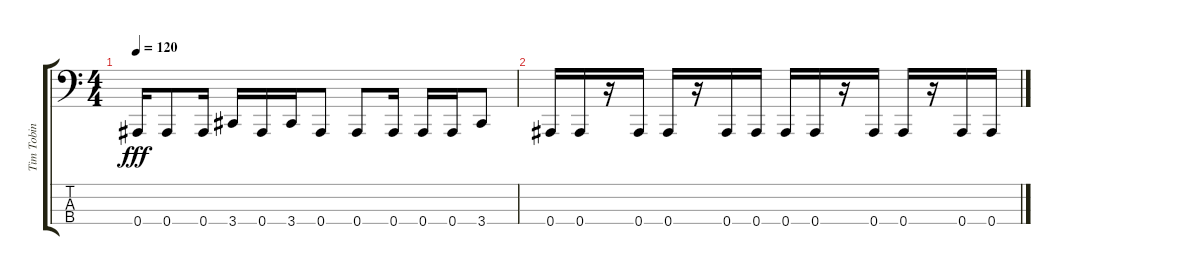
\track ("Tim Tobin - Bass" "Tim Tobin ") {instrument electricbasspick}
\staff {score tabs}
\tuning (Eb2 Bb1 F1 Bb0) {hide}
\ts (4 4)
\tempo 120
\clef f4
\ks c
0.4.16{dy fff} 0.4.8 0.4.16 3.4.16 0.4.16 3.4.16 0.4.8 0.4.8 0.4.16 0.4.16 0.4.16 3.4.8 |
0.4.16 0.4.16 r.16 0.4.16 0.4.16 r.16 0.4.16 0.4.16 0.4.16 0.4.16 r.16 0.4.16 0.4.16 r.16 0.4.16 0.4.16
